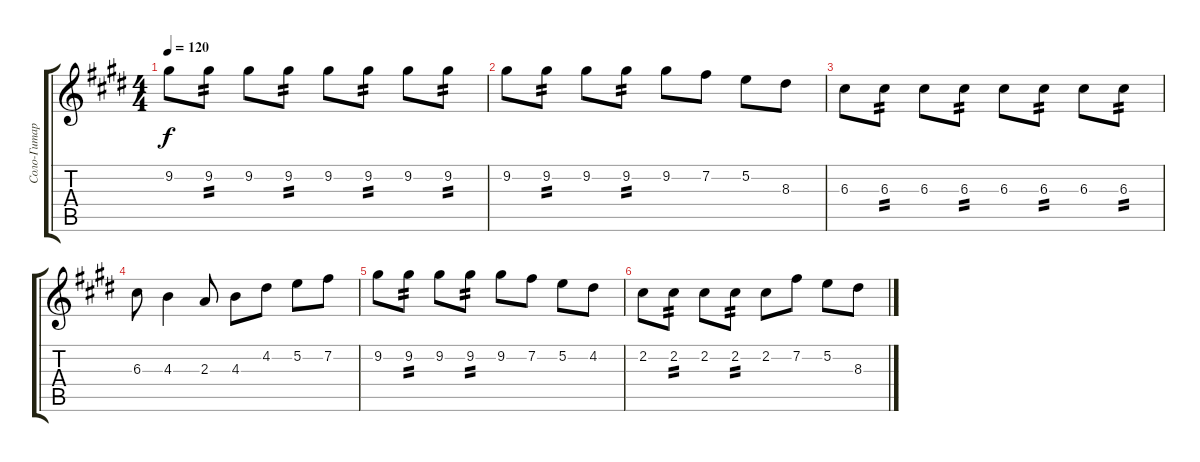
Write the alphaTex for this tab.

\track ("Соло-Гитара 2" "Соло-Гитар") {instrument electricguitarjazz}
\staff {score tabs}
\tuning (E4 B3 G3 D3 A2 E2) {hide}
\ts (4 4)
\tempo 120
\clef g2
\ks e
9.2.8{dy f} 9.2.8{tp 2} 9.2.8 9.2.8{tp 2} 9.2.8 9.2.8{tp 2} 9.2.8 9.2.8{tp 2} |
9.2.8 9.2.8{tp 2} 9.2.8 9.2.8{tp 2} 9.2.8 7.2.8 5.2.8 8.3.8 |
6.3.8 6.3.8{tp 2} 6.3.8 6.3.8{tp 2} 6.3.8 6.3.8{tp 2} 6.3.8 6.3.8{tp 2} |
6.3.8 4.3.4 2.3.8 4.3.8 4.2.8 5.2.8 7.2.8 |
9.2.8 9.2.8{tp 2} 9.2.8 9.2.8{tp 2} 9.2.8 7.2.8 5.2.8 4.2.8 |
2.2.8 2.2.8{tp 2} 2.2.8 2.2.8{tp 2} 2.2.8 7.2.8 5.2.8 8.3.8
